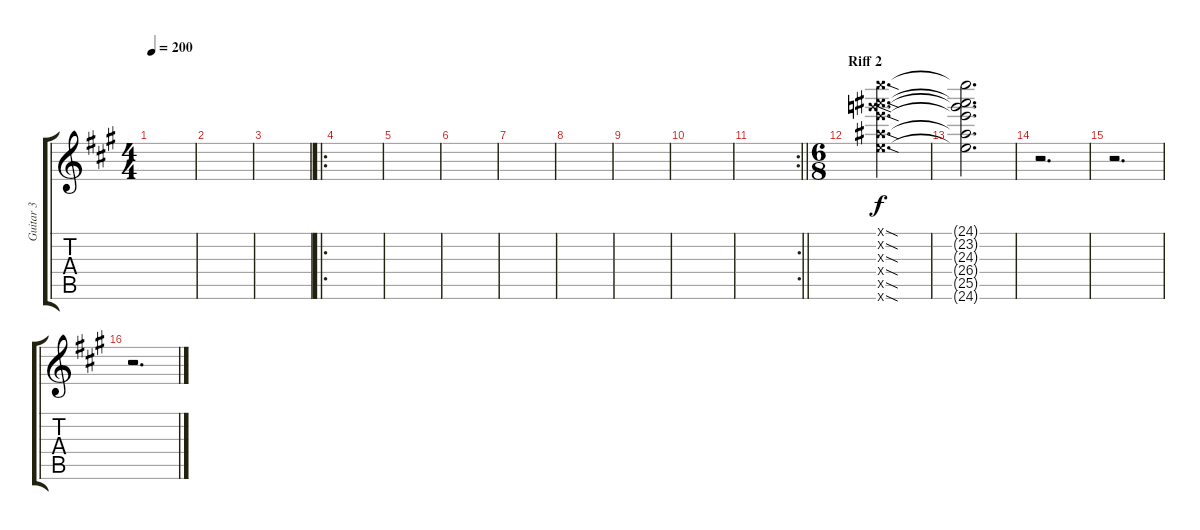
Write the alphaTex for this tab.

\track ("Guitar 3" "Guitar 3") {instrument distortionguitar}
\staff {score tabs}
\tuning (E4 B3 G3 D3 A2 E2) {hide}
\ts (4 4)
\tempo 200
\clef g2
\ks f#minor
|
|
|
\ro
|
|
|
|
|
|
|
\rc 2
\barLineRight lightlight
|
\ts (6 8)
\section ("" "Riff 2")
(24.1{sod x} 23.2{sod x} 24.3{sod x} 26.4{sod x} 25.5{sod x} 24.6{sod x}).2{d} |
(24.1{t} 23.2{t} 24.3{t} 26.4{t} 25.5{t} 24.6{t}).2{d} |
r.2{d volume 0} |
r.2{d} |
r.2{d}
